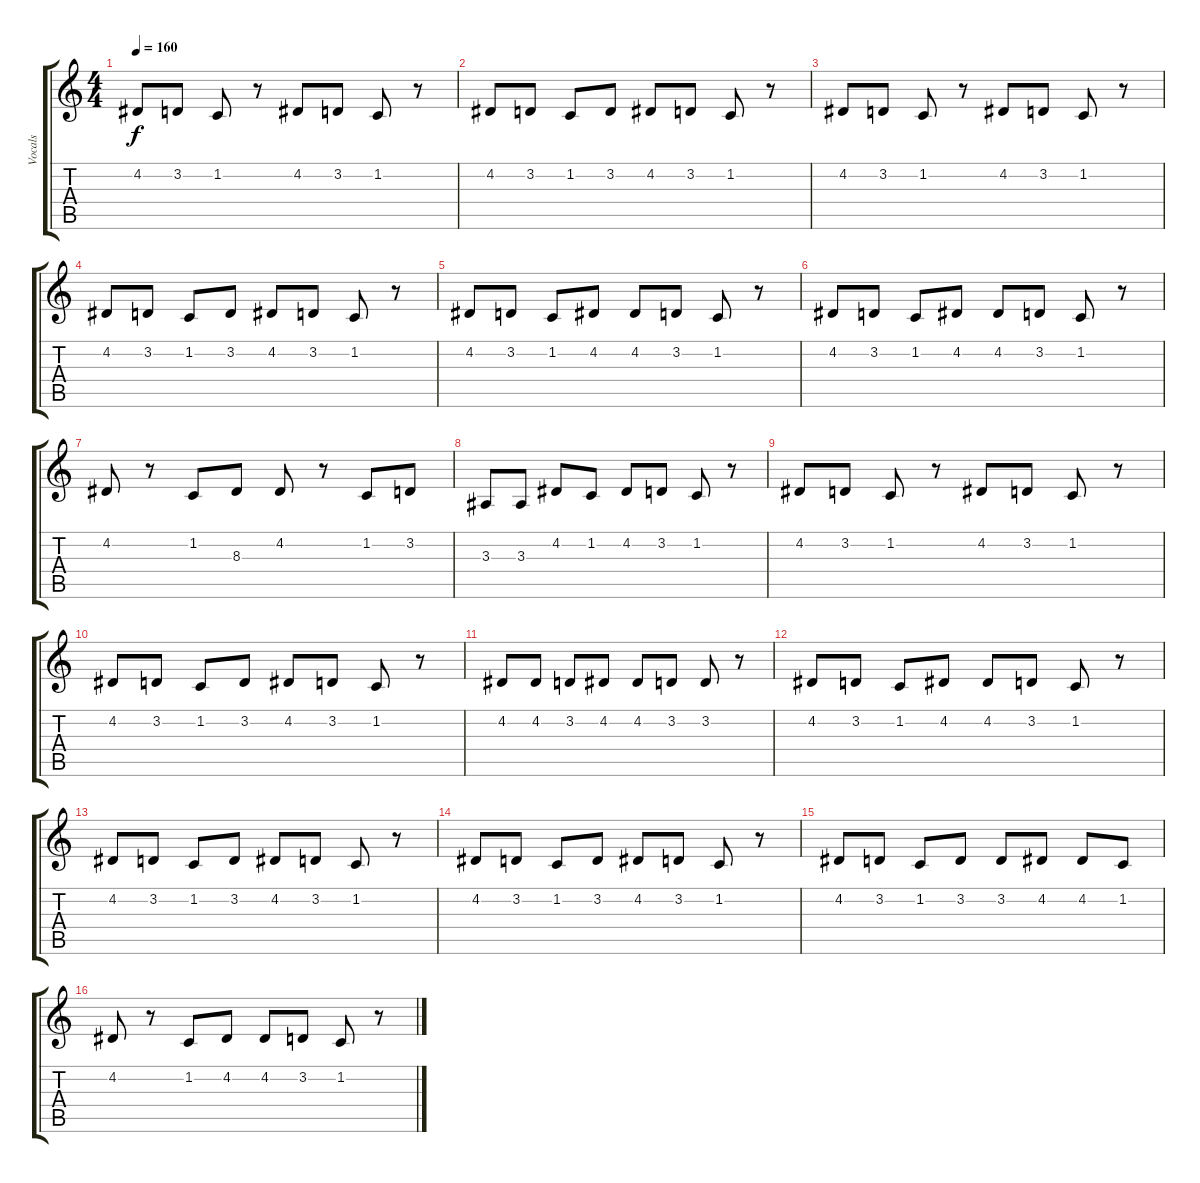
\track ("Vocals" "Vocals") {instrument synthvoice}
\staff {score tabs}
\tuning (E4 B3 G3 D3 A2 E2) {hide}
\ts (4 4)
\tempo 160
\clef g2
\ks c
4.2.8{dy f} 3.2.8 1.2.8 r.8 4.2.8 3.2.8 1.2.8 r.8 |
4.2.8 3.2.8 1.2.8 3.2.8 4.2.8 3.2.8 1.2.8 r.8 |
4.2.8 3.2.8 1.2.8 r.8 4.2.8 3.2.8 1.2.8 r.8 |
4.2.8 3.2.8 1.2.8 3.2.8 4.2.8 3.2.8 1.2.8 r.8 |
4.2.8 3.2.8 1.2.8 4.2.8 4.2.8 3.2.8 1.2.8 r.8 |
4.2.8 3.2.8 1.2.8 4.2.8 4.2.8 3.2.8 1.2.8 r.8 |
4.2.8 r.8 1.2.8 8.3.8 4.2.8 r.8 1.2.8 3.2.8 |
3.3.8 3.3.8 4.2.8 1.2.8 4.2.8 3.2.8 1.2.8 r.8 |
4.2.8 3.2.8 1.2.8 r.8 4.2.8 3.2.8 1.2.8 r.8 |
4.2.8 3.2.8 1.2.8 3.2.8 4.2.8 3.2.8 1.2.8 r.8 |
4.2.8 4.2.8 3.2.8 4.2.8 4.2.8 3.2.8 3.2.8 r.8 |
4.2.8 3.2.8 1.2.8 4.2.8 4.2.8 3.2.8 1.2.8 r.8 |
4.2.8 3.2.8 1.2.8 3.2.8 4.2.8 3.2.8 1.2.8 r.8 |
4.2.8 3.2.8 1.2.8 3.2.8 4.2.8 3.2.8 1.2.8 r.8 |
4.2.8 3.2.8 1.2.8 3.2.8 3.2.8 4.2.8 4.2.8 1.2.8 |
4.2.8 r.8 1.2.8 4.2.8 4.2.8 3.2.8 1.2.8 r.8
